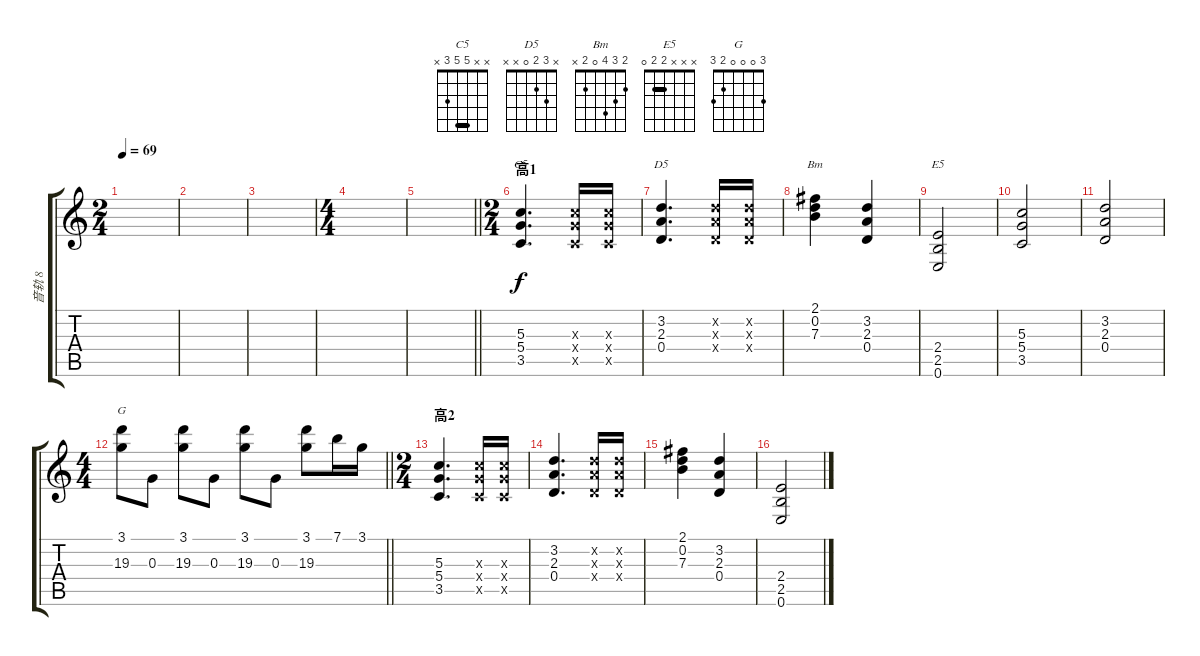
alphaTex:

\track ("音轨 8" "音轨 8") {instrument overdrivenguitar}
\staff {score tabs}
\tuning (E4 B3 G3 D3 A2 E2) {hide}
\chord ("C5" x x 5 5 3 x) {barre 5}
\chord ("D5" x 3 2 0 x x)
\chord ("Bm" 2 3 4 0 2 x)
\chord ("E5" x x x 2 2 0) {barre 2}
\chord ("G" 3 0 0 0 2 3)
\ts (2 4)
\tempo 69
\clef g2
\ks c
|
|
|
\ts (4 4)
|
\barLineRight lightlight
|
\ts (2 4)
\section ("" "高1")
(5.3 5.4 3.5).4{d ch "C5"} (5.3{x} 5.4{x} 3.5{x}).16 (5.3{x} 5.4{x} 3.5{x}).16 |
(3.2 2.3 0.4).4{d ch "D5"} (3.2{x} 2.3{x} 0.4{x}).16 (3.2{x} 2.3{x} 0.4{x}).16 |
(2.1 0.2 7.3).4{ch "Bm"} (3.2 2.3 0.4).4 |
(2.4 2.5 0.6).2{ch "E5"} |
(5.3 5.4 3.5).2 |
(3.2 2.3 0.4).2 |
\ts (4 4)
\barLineRight lightlight
(3.1 19.3).8{ch "G"} 0.3.8 (3.1 19.3).8 0.3.8 (3.1 19.3).8 0.3.8 (3.1 19.3).8 7.1.16 3.1.16 |
\ts (2 4)
\section ("" "高2")
(5.3 5.4 3.5).4{d} (5.3{x} 5.4{x} 3.5{x}).16 (5.3{x} 5.4{x} 3.5{x}).16 |
(3.2 2.3 0.4).4{d} (3.2{x} 2.3{x} 0.4{x}).16 (3.2{x} 2.3{x} 0.4{x}).16 |
(2.1 0.2 7.3).4 (3.2 2.3 0.4).4 |
(2.4 2.5 0.6).2
